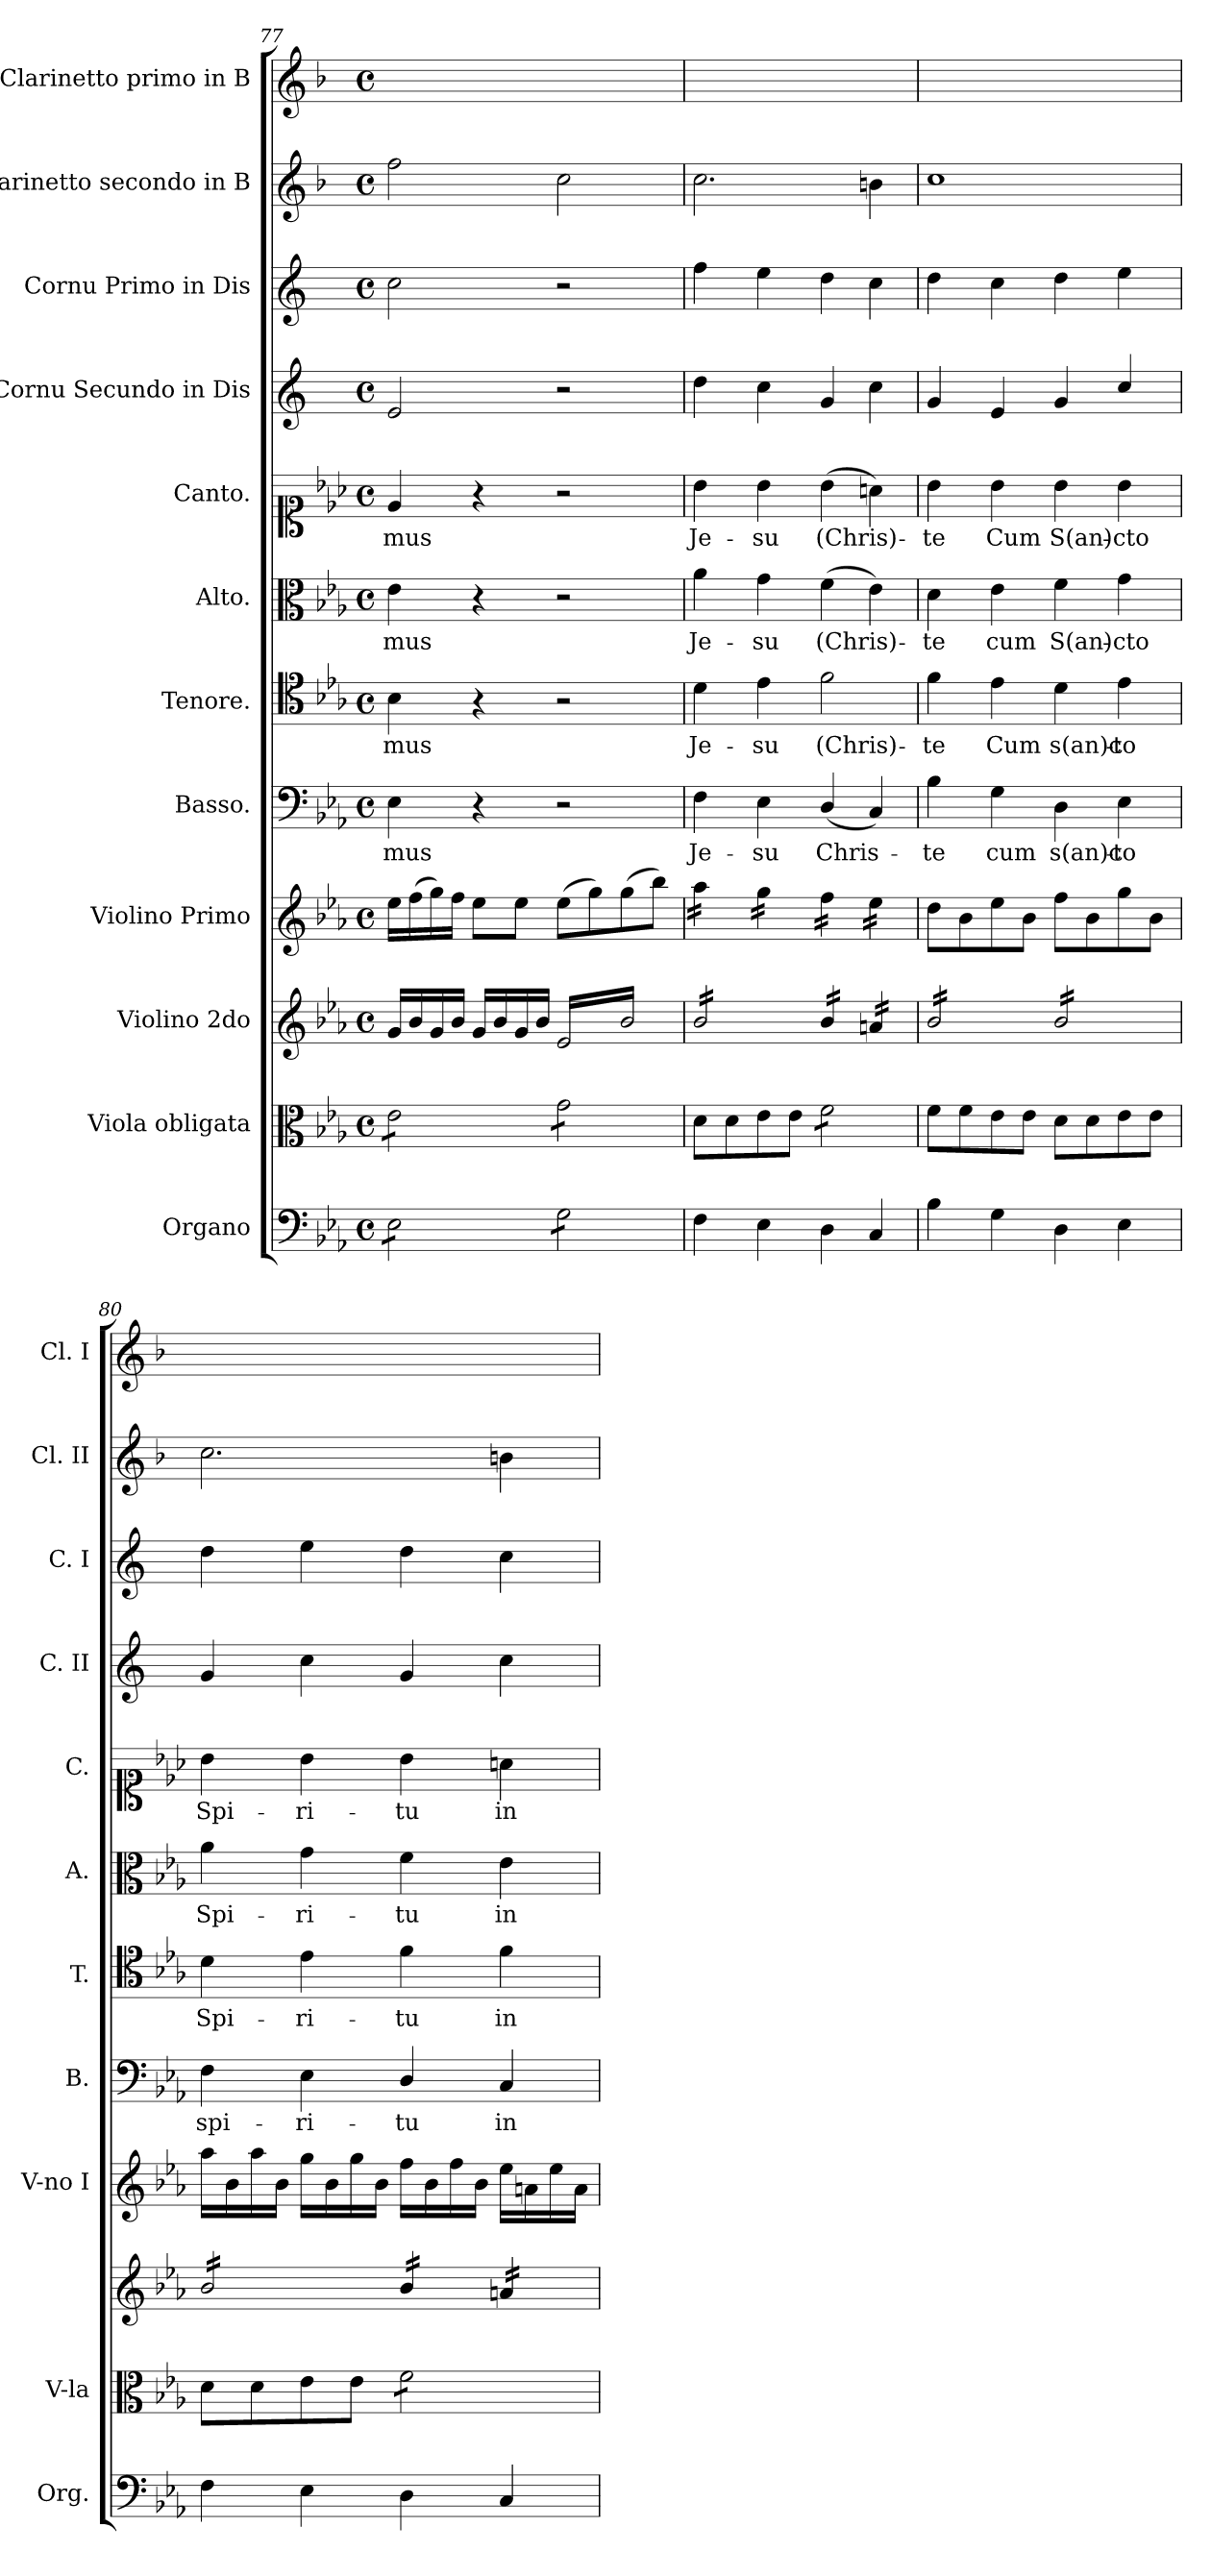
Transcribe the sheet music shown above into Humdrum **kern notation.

**kern	**kern	**kern	**kern	**kern	**text	**kern	**text	**kern	**text	**kern	**text	**kern	**kern	**kern	**kern
*part12	*part11	*part10	*part9	*part8	*part8	*part7	*part7	*part6	*part6	*part5	*part5	*part4	*part3	*part2	*part1
*staff12	*staff11	*staff10	*staff9	*staff8	*staff8	*staff7	*staff7	*staff6	*staff6	*staff5	*staff5	*staff4	*staff3	*staff2	*staff1
*I"Organo	*I"Viola obligata	*I"Violino 2do	*I"Violino Primo	*I"Basso.	*	*I"Tenore.	*	*I"Alto.	*	*I"Canto.	*	*I"Cornu Secundo in Dis	*I"Cornu Primo in Dis	*I"Clarinetto secondo in B	*I"Clarinetto primo in B
*I'Org.	*I'V-la	*	*I'V-no I	*I'B.	*	*I'T.	*	*I'A.	*	*I'C.	*	*I'C. II	*I'C. I	*I'Cl. II	*I'Cl. I
*clefF4	*clefC3	*clefG2	*clefG2	*clefF4	*	*clefC4	*	*clefC3	*	*clefC1	*	*clefG2	*clefG2	*clefG2	*clefG2
*	*	*	*	*	*	*	*	*	*	*	*	*ITrd5c9	*ITrd5c9	*ITrd1c2	*ITrd1c2
*k[b-e-a-]	*k[b-e-a-]	*k[b-e-a-]	*k[b-e-a-]	*k[b-e-a-]	*	*k[b-e-a-]	*	*k[b-e-a-]	*	*k[b-e-a-]	*	*k[b-e-a-]	*k[b-e-a-]	*k[b-e-a-]	*k[b-e-a-]
*E-:	*E-:	*E-:	*E-:	*E-:	*	*E-:	*	*E-:	*	*E-:	*	*E-:	*E-:	*E-:	*E-:
*M4/4	*M4/4	*M4/4	*M4/4	*M4/4	*	*M4/4	*	*M4/4	*	*M4/4	*	*M4/4	*M4/4	*M4/4	*M4/4
*met(c)	*met(c)	*met(c)	*met(c)	*met(c)	*	*met(c)	*	*met(c)	*	*met(c)	*	*met(c)	*met(c)	*met(c)	*met(c)
=77	=77	=77	=77	=77	=77	=77	=77	=77	=77	=77	=77	=77	=77	=77	=77
*tremolo	*	*	*	*	*	*	*	*	*	*	*	*	*	*	*
*	*tremolo	*	*	*	*	*	*	*	*	*	*	*	*	*	*
8E-\L	8e-\L	16g/LL	16ee-\LL	4E-\	-mus	4B-\	-mus	4e-\	-mus	4e-/	-mus	2G/	2e-\	2ee-\	1ryy
.	.	16b-/	(16ff\	.	.	.	.	.	.	.	.	.	.	.	.
8E-\	8e-\	16g/	16gg\)	.	.	.	.	.	.	.	.	.	.	.	.
.	.	16b-/JJ	16ff\JJ	.	.	.	.	.	.	.	.	.	.	.	.
8E-\	8e-\	16g/LL	8ee-\L	4r	.	4r	.	4r	.	4r	.	.	.	.	.
.	.	16b-/	.	.	.	.	.	.	.	.	.	.	.	.	.
8E-\J	8e-\J	16g/	8ee-\J	.	.	.	.	.	.	.	.	.	.	.	.
.	.	16b-/JJ	.	.	.	.	.	.	.	.	.	.	.	.	.
*	*	*tremolo	*	*	*	*	*	*	*	*	*	*	*	*	*
8G\L	8g\L	16e-/LL	(8ee-\L	2r	.	2r	.	2r	.	2r	.	2r	2r	2b-\	.
.	.	16b-/	.	.	.	.	.	.	.	.	.	.	.	.	.
8G\	8g\	16e-/	8gg\)	.	.	.	.	.	.	.	.	.	.	.	.
.	.	16b-/	.	.	.	.	.	.	.	.	.	.	.	.	.
8G\	8g\	16e-/	(8gg\	.	.	.	.	.	.	.	.	.	.	.	.
.	.	16b-/	.	.	.	.	.	.	.	.	.	.	.	.	.
8G\J	8g\J	16e-/	8bb-\J)	.	.	.	.	.	.	.	.	.	.	.	.
*	*Xtremolo	*	*	*	*	*	*	*	*	*	*	*	*	*	*
*Xtremolo	*	*	*	*	*	*	*	*	*	*	*	*	*	*	*
.	.	16b-/JJ	.	.	.	.	.	.	.	.	.	.	.	.	.
=78	=78	=78	=78	=78	=78	=78	=78	=78	=78	=78	=78	=78	=78	=78	=78
*	*	*	*tremolo	*	*	*	*	*	*	*	*	*	*	*	*
4F\	8d\L	16b-/LL	16aa-\LL	4F\	Je-	4d\	Je-	4a-\	Je-	4b-\	Je-	4f\	4a-\	2.b-\	1ryy
.	.	16b-/	16aa-\	.	.	.	.	.	.	.	.	.	.	.	.
.	8d\	16b-/	16aa-\	.	.	.	.	.	.	.	.	.	.	.	.
.	.	16b-/	16aa-\JJ	.	.	.	.	.	.	.	.	.	.	.	.
4E-\	8e-\	16b-/	16gg\LL	4E-\	-su	4e-\	-su	4g\	-su	4b-\	-su	4e-\	4g\	.	.
.	.	16b-/	16gg\	.	.	.	.	.	.	.	.	.	.	.	.
.	8e-\J	16b-/	16gg\	.	.	.	.	.	.	.	.	.	.	.	.
.	.	16b-/JJ	16gg\JJ	.	.	.	.	.	.	.	.	.	.	.	.
*	*tremolo	*	*	*	*	*	*	*	*	*	*	*	*	*	*
4D\	8f\L	16b-/LL	16ff\LL	(4D/	Chris-	2f\	(Chris)-	(4f\	(Chris)-	(4b-\	(Chris)-	4B-/	4f\	.	.
.	.	16b-/	16ff\	.	.	.	.	.	.	.	.	.	.	.	.
.	8f\	16b-/	16ff\	.	.	.	.	.	.	.	.	.	.	.	.
.	.	16b-/JJ	16ff\JJ	.	.	.	.	.	.	.	.	.	.	.	.
4C/	8f\	16an/LL	16ee-\LL	4C/)	.	.	.	4e-\)	.	4an\)	.	4e-\	4e-\	4an\	.
.	.	16an/	16ee-\	.	.	.	.	.	.	.	.	.	.	.	.
.	8f\J	16an/	16ee-\	.	.	.	.	.	.	.	.	.	.	.	.
*	*Xtremolo	*	*	*	*	*	*	*	*	*	*	*	*	*	*
.	.	16an/JJ	16ee-\JJ	.	.	.	.	.	.	.	.	.	.	.	.
*	*	*	*Xtremolo	*	*	*	*	*	*	*	*	*	*	*	*
=79	=79	=79	=79	=79	=79	=79	=79	=79	=79	=79	=79	=79	=79	=79	=79
4B-\	8f\L	16b-/LL	8dd\L	4B-\	-te	4f\	-te	4d\	-te	4b-\	-te	4B-/	4f\	1b-	1ryy
.	.	16b-/	.	.	.	.	.	.	.	.	.	.	.	.	.
.	8f\	16b-/	8b-\	.	.	.	.	.	.	.	.	.	.	.	.
.	.	16b-/	.	.	.	.	.	.	.	.	.	.	.	.	.
4G\	8e-\	16b-/	8ee-\	4G\	cum	4e-\	Cum	4e-\	cum	4b-\	Cum	4G/	4e-\	.	.
.	.	16b-/	.	.	.	.	.	.	.	.	.	.	.	.	.
.	8e-\J	16b-/	8b-\J	.	.	.	.	.	.	.	.	.	.	.	.
.	.	16b-/JJ	.	.	.	.	.	.	.	.	.	.	.	.	.
4D\	8d\L	16b-/LL	8ff\L	4D\	s(an)c-	4d\	s(an)c-	4f\	S(an)-	4b-\	S(an)-	4B-/	4f\	.	.
.	.	16b-/	.	.	.	.	.	.	.	.	.	.	.	.	.
.	8d\	16b-/	8b-\	.	.	.	.	.	.	.	.	.	.	.	.
.	.	16b-/	.	.	.	.	.	.	.	.	.	.	.	.	.
4E-\	8e-\	16b-/	8gg\	4E-\	-to	4e-\	-to	4g\	-cto	4b-\	-cto	4e-/	4g\	.	.
.	.	16b-/	.	.	.	.	.	.	.	.	.	.	.	.	.
.	8e-\J	16b-/	8b-\J	.	.	.	.	.	.	.	.	.	.	.	.
.	.	16b-/JJ	.	.	.	.	.	.	.	.	.	.	.	.	.
=80	=80	=80	=80	=80	=80	=80	=80	=80	=80	=80	=80	=80	=80	=80	=80
4F\	8d\L	16b-/LL	16aa-\LL	4F\	spi-	4d\	Spi-	4a-\	Spi-	4b-\	Spi-	4B-/	4f\	2.b-\	1ryy
.	.	16b-/	16b-\	.	.	.	.	.	.	.	.	.	.	.	.
.	8d\	16b-/	16aa-\	.	.	.	.	.	.	.	.	.	.	.	.
.	.	16b-/	16b-\JJ	.	.	.	.	.	.	.	.	.	.	.	.
4E-\	8e-\	16b-/	16gg\LL	4E-\	-ri-	4e-\	-ri-	4g\	-ri-	4b-\	-ri-	4e-\	4g\	.	.
.	.	16b-/	16b-\	.	.	.	.	.	.	.	.	.	.	.	.
.	8e-\J	16b-/	16gg\	.	.	.	.	.	.	.	.	.	.	.	.
.	.	16b-/JJ	16b-\JJ	.	.	.	.	.	.	.	.	.	.	.	.
*	*tremolo	*	*	*	*	*	*	*	*	*	*	*	*	*	*
4D\	8f\L	16b-/LL	16ff\LL	4D/	-tu	4f\	-tu	4f\	-tu	4b-\	-tu	4B-/	4f\	.	.
.	.	16b-/	16b-\	.	.	.	.	.	.	.	.	.	.	.	.
.	8f\	16b-/	16ff\	.	.	.	.	.	.	.	.	.	.	.	.
.	.	16b-/JJ	16b-\JJ	.	.	.	.	.	.	.	.	.	.	.	.
4C/	8f\	16an/LL	16ee-\LL	4C/	in	4f\	in	4e-\	in	4an\	in	4e-\	4e-\	4an\	.
.	.	16an/	16an\	.	.	.	.	.	.	.	.	.	.	.	.
.	8f\J	16an/	16ee-\	.	.	.	.	.	.	.	.	.	.	.	.
*	*Xtremolo	*	*	*	*	*	*	*	*	*	*	*	*	*	*
.	.	16an/JJ	16a\JJ	.	.	.	.	.	.	.	.	.	.	.	.
*	*	*Xtremolo	*	*	*	*	*	*	*	*	*	*	*	*	*
=	=	=	=	=	=	=	=	=	=	=	=	=	=	=	=
*-	*-	*-	*-	*-	*-	*-	*-	*-	*-	*-	*-	*-	*-	*-	*-
